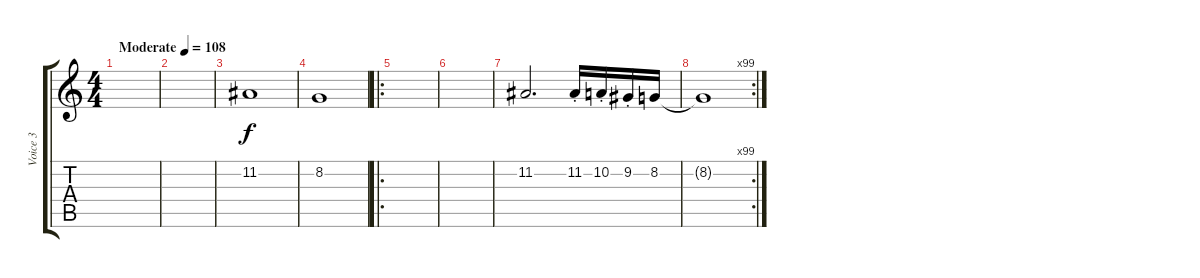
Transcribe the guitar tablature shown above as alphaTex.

\track ("Voice 3" "Voice 3") {instrument choiraahs}
\staff {score tabs}
\tuning (E4 B3 G3 D3 A2 E2) {hide}
\ts (4 4)
\tempo (108 "Moderate")
\clef g2
\ks c
|
|
11.2.1 |
8.2.1 |
\ro
|
|
11.2.2{d} 11.2{st}.16 10.2{st}.16 9.2{st}.16 8.2.16 |
\rc 99
8.2{t}.1
